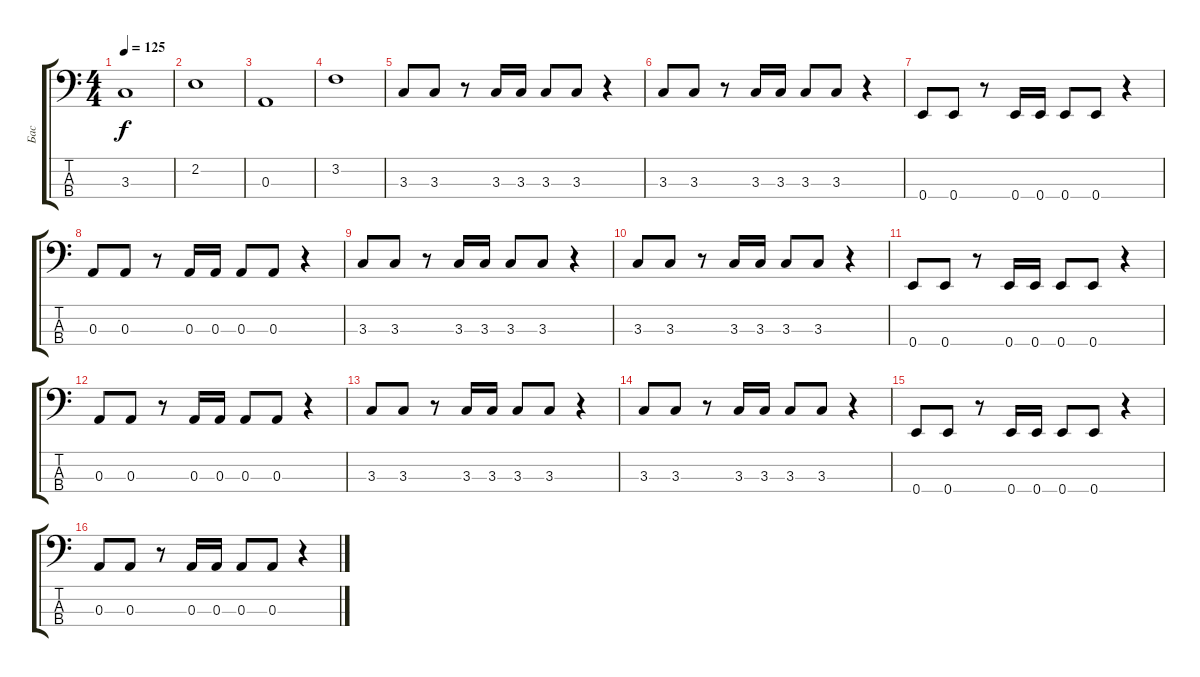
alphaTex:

\track ("Бас" "Бас") {instrument electricbassfinger}
\staff {score tabs}
\tuning (G2 D2 A1 E1) {hide}
\ts (4 4)
\tempo 125
\clef f4
\ks c
3.3.1{dy f} |
2.2.1 |
0.3.1 |
3.2.1 |
3.3.8 3.3.8 r.8 3.3.16 3.3.16 3.3.8 3.3.8 r.4 |
3.3.8 3.3.8 r.8 3.3.16 3.3.16 3.3.8 3.3.8 r.4 |
0.4.8 0.4.8 r.8 0.4.16 0.4.16 0.4.8 0.4.8 r.4 |
0.3.8 0.3.8 r.8 0.3.16 0.3.16 0.3.8 0.3.8 r.4 |
3.3.8 3.3.8 r.8 3.3.16 3.3.16 3.3.8 3.3.8 r.4 |
3.3.8 3.3.8 r.8 3.3.16 3.3.16 3.3.8 3.3.8 r.4 |
0.4.8 0.4.8 r.8 0.4.16 0.4.16 0.4.8 0.4.8 r.4 |
0.3.8 0.3.8 r.8 0.3.16 0.3.16 0.3.8 0.3.8 r.4 |
3.3.8 3.3.8 r.8 3.3.16 3.3.16 3.3.8 3.3.8 r.4 |
3.3.8 3.3.8 r.8 3.3.16 3.3.16 3.3.8 3.3.8 r.4 |
0.4.8 0.4.8 r.8 0.4.16 0.4.16 0.4.8 0.4.8 r.4 |
0.3.8 0.3.8 r.8 0.3.16 0.3.16 0.3.8 0.3.8 r.4
